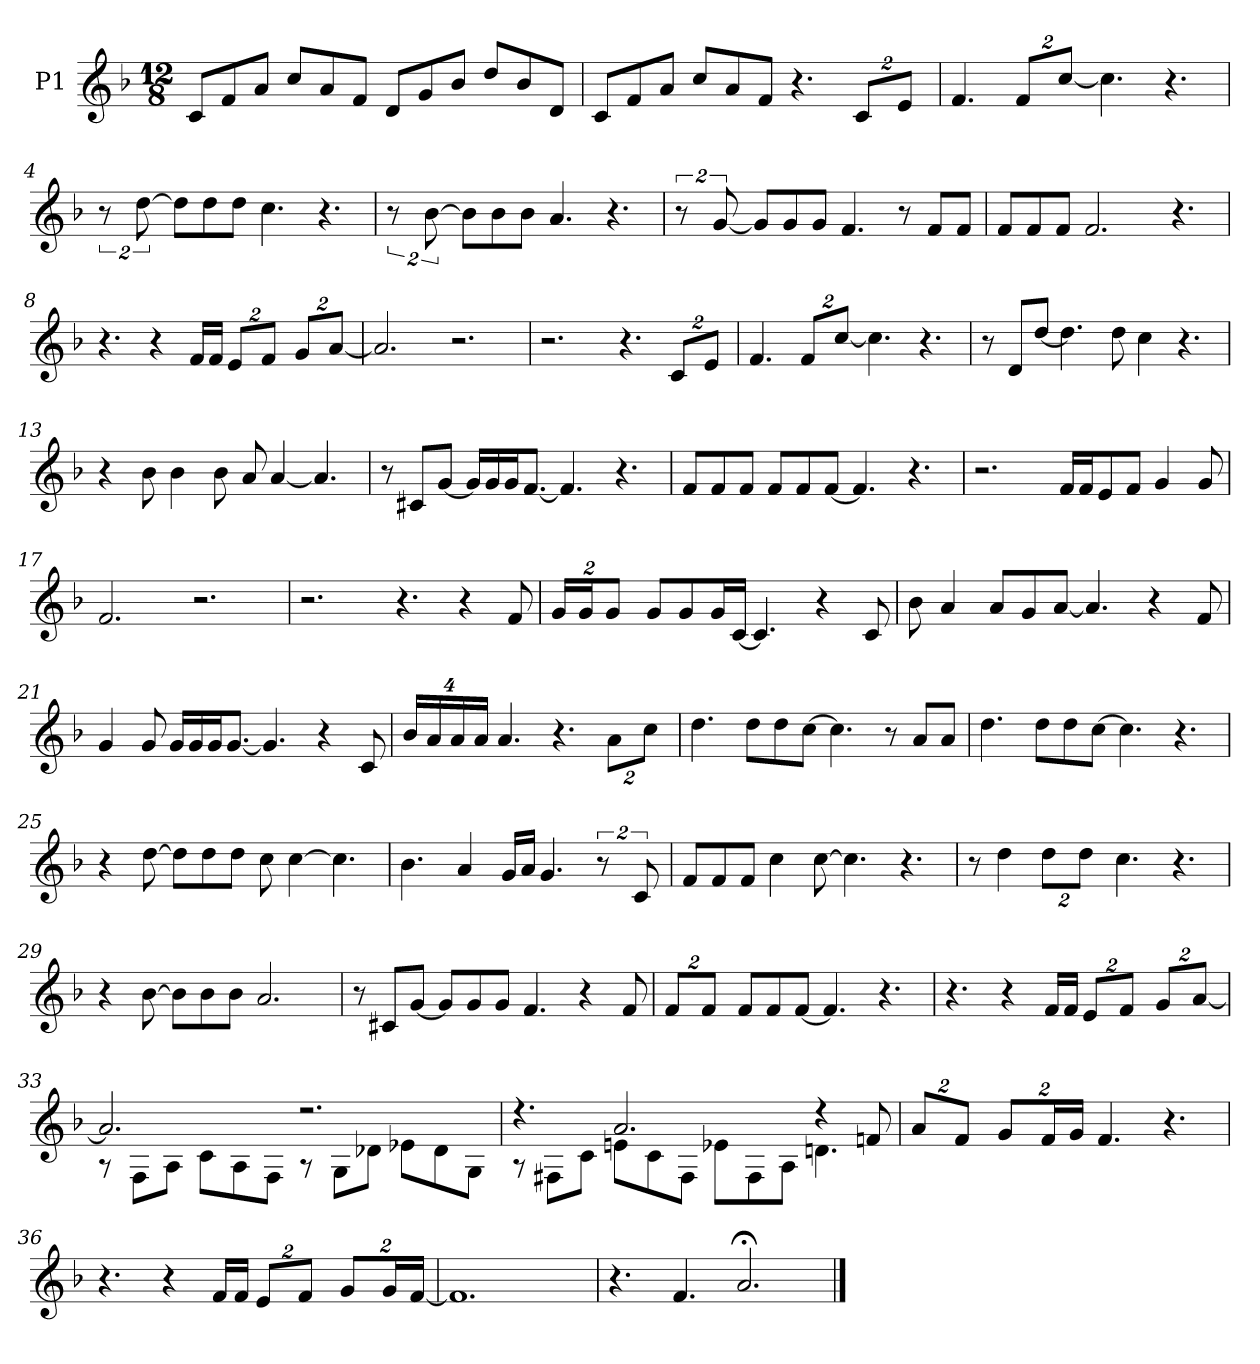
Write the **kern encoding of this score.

**kern
*part1
*staff1
*I"P1
*clefG2
*k[b-]
*F:
*M12/8
*MM108
=1
8c/L
8f/
8a/J
8cc/L
8a/
8f/J
8d/L
8g/
8b-/J
8dd/L
8b-/
8d/J
=2
8c/L
8f/
8a/J
8cc/L
8a/
8f/J
4.r
*Xbrackettup
16%3c/L
16%3e/J
=3
4.f/
16%3f/L
[<16%3cc/J
4.cc\]
4.r
!!LO:LB:g=z
=4
*brackettup
16%3r
[>16%3dd\
8dd\L]
8dd\
8dd\J
4.cc\
4.r
=5
16%3r
[>16%3b-\
8b-\L]
8b-\
8b-\J
4.a/
4.r
=6
16%3r
[<16%3g/
8g/L]
8g/
8g/J
4.f/
8r
8f/L
8f/J
=7
8f/L
8f/
8f/J
2.f/
4.r
!!LO:LB:g=z
=8
4.r
4r
16f/LL
16f/JJ
*Xbrackettup
16%3e/L
16%3f/J
16%3g/L
[<16%3a/J
=9
2.a/]
2.r
=10
2.r
4.r
16%3c/L
16%3e/J
=11
4.f/
16%3f/L
[<16%3cc/J
4.cc\]
4.r
!!LO:LB:g=z
=12
8r
8d/L
[<8dd/J
4.dd\]
8dd\
4cc\
4.r
=13
4r
8b-\
4b-\
8b-\
8a/
[<4a/
4.a/]
=14
8r
8c#X/L
[<8g/J
16g/LL]
16g/
16g/J
[<8.f/J
4.f/]
4.r
!!LO:LB:g=z
=15
8f/L
8f/
8f/J
8f/L
8f/
[<8f/J
4.f/]
4.r
=16
2.r
16f/LL
16f/J
8e/
8f/J
4g/
8g/
=17
2.f/
2.r
=18
2.r
4.r
4r
8f/
!!LO:LB:g=z
=19
32%3g/LL
32%3g/J
16%3g/J
8g/L
8g/
16g/L
[<16c/JJ
4.c/]
4r
8c/
=20
8b-\
4a/
8a/L
8g/
[<8a/J
4.a/]
4r
8f/
=21
4g/
8g/
16g/LL
16g/
16g/J
[<8.g/J
4.g/]
4r
8c/
!!LO:LB:g=z
=22
32%3b-/LL
32%3a/
32%3a/
32%3a/JJ
4.a/
4.r
16%3a\L
16%3cc\J
=23
4.dd\
8dd\L
8dd\
[>8cc\J
4.cc\]
8r
8a/L
8a/J
=24
4.dd\
8dd\L
8dd\
[>8cc\J
4.cc\]
4.r
=25
4r
[>8dd\
8dd\L]
8dd\
8dd\J
8cc\
[>4cc\
4.cc\]
!!LO:LB:g=z
=26
4.b-\
4a/
16g/LL
16a/JJ
4.g/
*brackettup
16%3r
16%3c/
=27
8f/L
8f/
8f/J
4cc\
[>8cc\
4.cc\]
4.r
=28
8r
4dd\
*Xbrackettup
16%3dd\L
16%3dd\J
4.cc\
4.r
=29
4r
[>8b-\
8b-\L]
8b-\
8b-\J
2.a/
!!LO:LB:g=z
=30
8r
8c#X/L
[<8g/J
8g/L]
8g/
8g/J
4.f/
4r
8f/
=31
16%3f/L
16%3f/J
8f/L
8f/
[<8f/J
4.f/]
4.r
=32
4.r
4r
16f/LL
16f/JJ
16%3e/L
16%3f/J
16%3g/L
[<16%3a/J
!!LO:LB:g=z
=33
*^
2.a/]	8r
.	8F\L
.	8A\J
.	8c\L
.	8A\
.	8F\J
2.r	8r
.	8G\L
.	8d-X\J
.	8e-X\L
.	8d-\
.	8G\J
=34	=34
4.r	8r
.	8F#X\L
.	8c\J
2.a/	8en\L
.	8c\
.	8F#\J
.	8e-X\L
.	8F#\
.	8A\J
4r	4.dn\
8fn/	.
*v	*v
!!LO:PB:g=z
=35
16%3a/L
16%3f/J
16%3g/L
32%3f/L
32%3g/JJ
4.f/
4.r
=36
4.r
4r
16f/LL
16f/JJ
16%3e/L
16%3f/J
16%3g/L
32%3g/L
[<32%3f/JJ
=37
1.f]
=38
4.r
4.f/
2.a;</
==
*-
